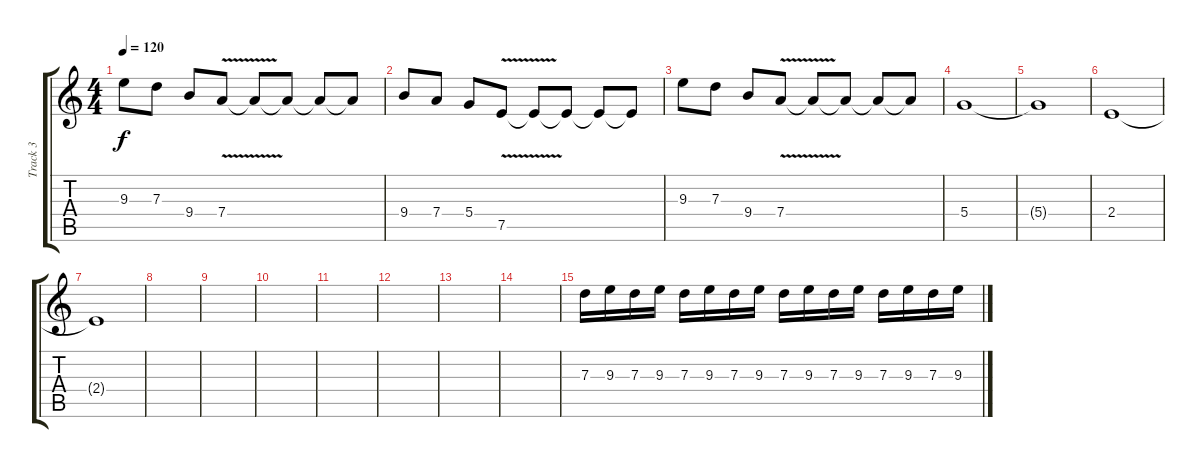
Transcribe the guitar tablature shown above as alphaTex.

\track ("Track 3" "Track 3") {instrument overdrivenguitar}
\staff {score tabs}
\tuning (E4 B3 G3 D3 A2 E2) {hide}
\ts (4 4)
\tempo 120
\clef g2
\ks c
9.3.8{dy f instrument overdrivenguitar} 7.3.8 9.4.8 7.4{v}.8 7.4{t}.8 7.4{t}.8 7.4{t}.8 7.4{t}.8 |
9.4.8 7.4.8 5.4.8 7.5{v}.8 7.5{t}.8 7.5{t}.8 7.5{t}.8 7.5{t}.8 |
9.3.8 7.3.8 9.4.8 7.4{v}.8 7.4{t}.8 7.4{t}.8 7.4{t}.8 7.4{t}.8 |
5.4.1 |
5.4{t}.1 |
2.4.1 |
2.4{t}.1 |
|
|
|
|
|
|
|
7.3.16 9.3.16 7.3.16 9.3.16 7.3.16 9.3.16 7.3.16 9.3.16 7.3.16 9.3.16 7.3.16 9.3.16 7.3.16 9.3.16 7.3.16 9.3.16
